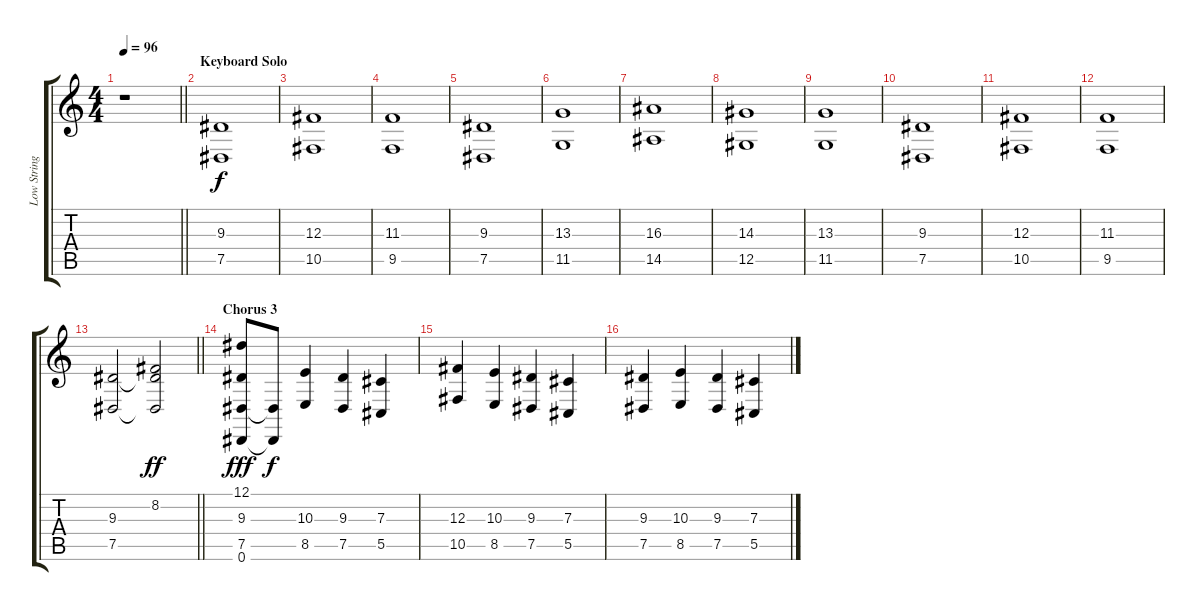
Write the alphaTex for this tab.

\track ("Low Strings" "Low String") {instrument stringensemble2}
\staff {score tabs}
\tuning (Eb4 Bb3 Gb3 Db3 Ab2 Eb2) {hide}
\ts (4 4)
\tempo 96
\clef g2
\barLineRight lightlight
\ks c
r.1{dy fff} |
\section ("" "Keyboard Solo")
(9.3 7.5).1{dy f} |
(12.3 10.5).1 |
(11.3 9.5).1 |
(9.3 7.5).1 |
(13.3 11.5).1 |
(16.3 14.5).1 |
(14.3 12.5).1 |
(13.3 11.5).1 |
(9.3 7.5).1 |
(12.3 10.5).1 |
(11.3 9.5).1 |
\barLineRight lightlight
(9.3 7.5).2 (8.2 9.3{t} 7.5{t}).2{dy ff} |
\section ("" "Chorus 3")
(12.1 9.3 7.5 0.6).8{dy fff instrument stringensemble1} (7.5{t} 0.6{t}).8{dy f} (10.3 8.5).4 (9.3 7.5).4 (7.3 5.5).4 |
(12.3 10.5).4 (10.3 8.5).4 (9.3 7.5).4 (7.3 5.5).4 |
(9.3 7.5).4 (10.3 8.5).4 (9.3 7.5).4 (7.3 5.5).4
